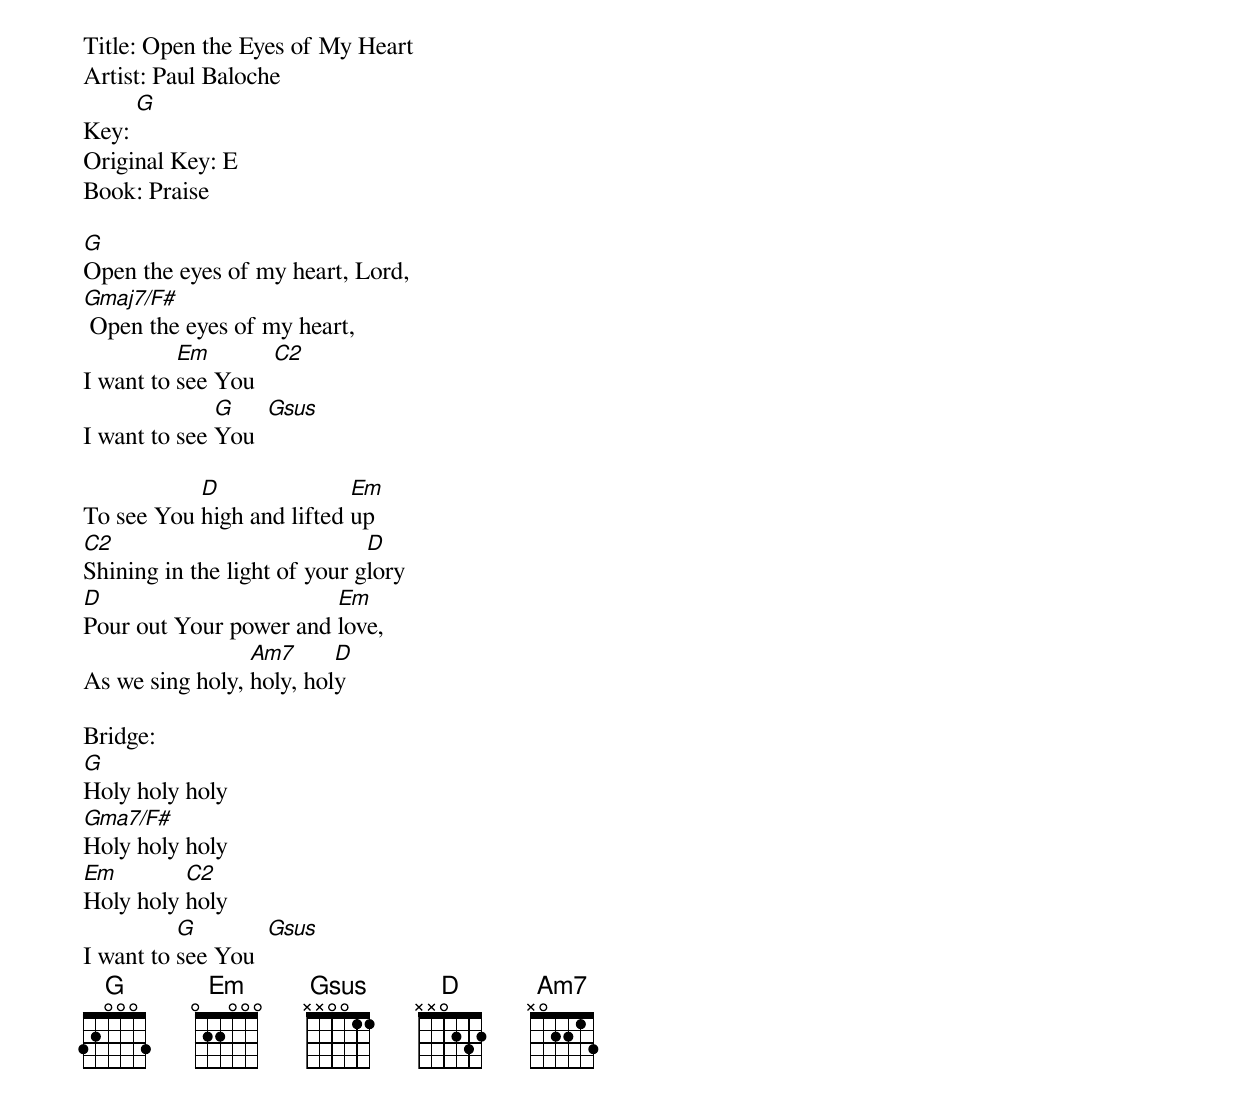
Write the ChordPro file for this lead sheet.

Title: Open the Eyes of My Heart
Artist: Paul Baloche
Key: [G]
Original Key: E
Book: Praise

[G]Open the eyes of my heart, Lord,
[Gmaj7/F#] Open the eyes of my heart,
I want to [Em]see You   [C2]
I want to see [G]You  [Gsus]

To see You [D]high and lifted [Em]up
[C2]Shining in the light of your g[D]lory
[D]Pour out Your power and [Em]love,
As we sing holy, [Am7]holy, hol[D]y

Bridge:
[G]Holy holy holy
[Gma7/F#]Holy holy holy
[Em]Holy holy [C2]holy
I want to [G]see You  [Gsus]
